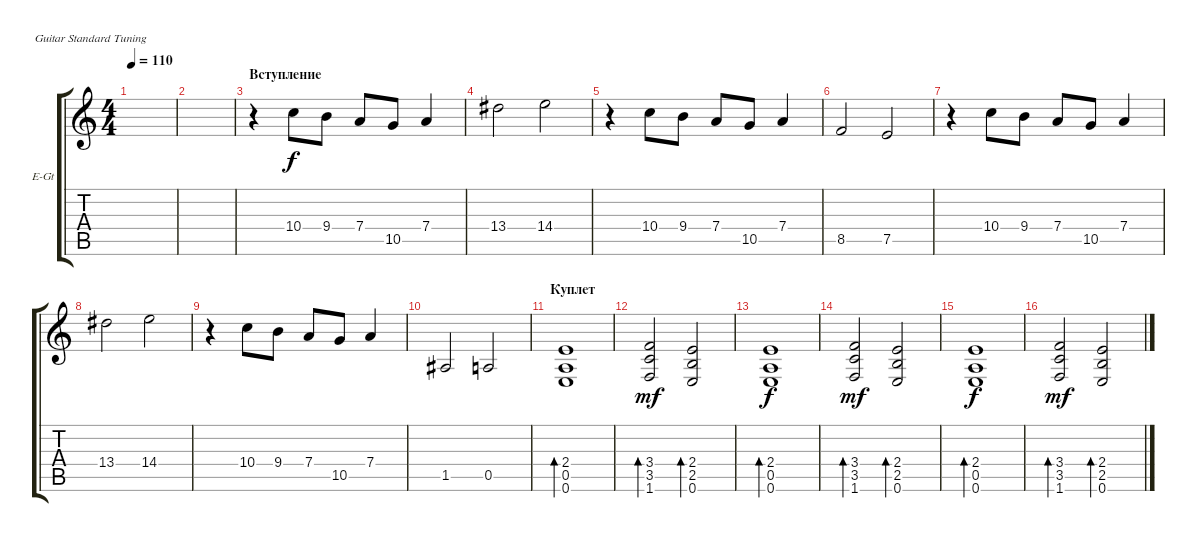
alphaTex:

\defaultSystemsLayout 4
\bracketExtendMode groupsimilarinstruments
\firstSystemTrackNameOrientation horizontal
\otherSystemsTrackNameOrientation horizontal
\track ("Г. Каспарян" "E-Gt") {instrument electricguitarclean}
\staff {score tabs}
\tuning (E4 B3 G3 D3 A2 E2)
\ts (4 4)
\tempo 110
\clef g2
\ks c
|
|
\section ("" "Вступление")
r.4 10.4.8 9.4.8 7.4.8 10.5.8 7.4.4 |
13.4.2 14.4.2 |
r.4 10.4.8 9.4.8 7.4.8 10.5.8 7.4.4 |
8.5.2 7.5.2 |
r.4 10.4.8 9.4.8 7.4.8 10.5.8 7.4.4 |
13.4.2 14.4.2 |
r.4 10.4.8 9.4.8 7.4.8 10.5.8 7.4.4 |
1.5.2 0.5.2 |
\section ("" "Куплет")
(0.6 0.5 2.4).1{bd 73 dy f} |
(1.6 3.5 3.4).2{bd 72 dy mf} (0.6 2.5 2.4).2{bd 72} |
(0.6 0.5 2.4).1{bd 73 dy f} |
(1.6 3.5 3.4).2{bd 72 dy mf} (0.6 2.5 2.4).2{bd 72} |
(0.6 0.5 2.4).1{bd 73 dy f} |
(1.6 3.5 3.4).2{bd 72 dy mf} (0.6 2.5 2.4).2{bd 72}
